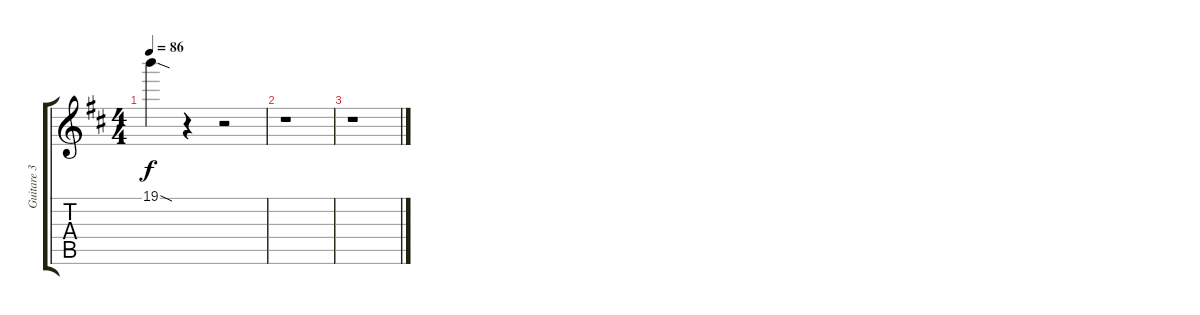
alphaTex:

\track ("Guitare 3 / Overdrive" "Guitare 3 ") {instrument overdrivenguitar}
\staff {score tabs}
\tuning (E4 B3 G3 D3 A2 E2) {hide}
\ts (4 4)
\tempo 86
\clef g2
\ks d
19.1{sod}.4{dy f} r.4 r.2 |
r.1 |
r.1
